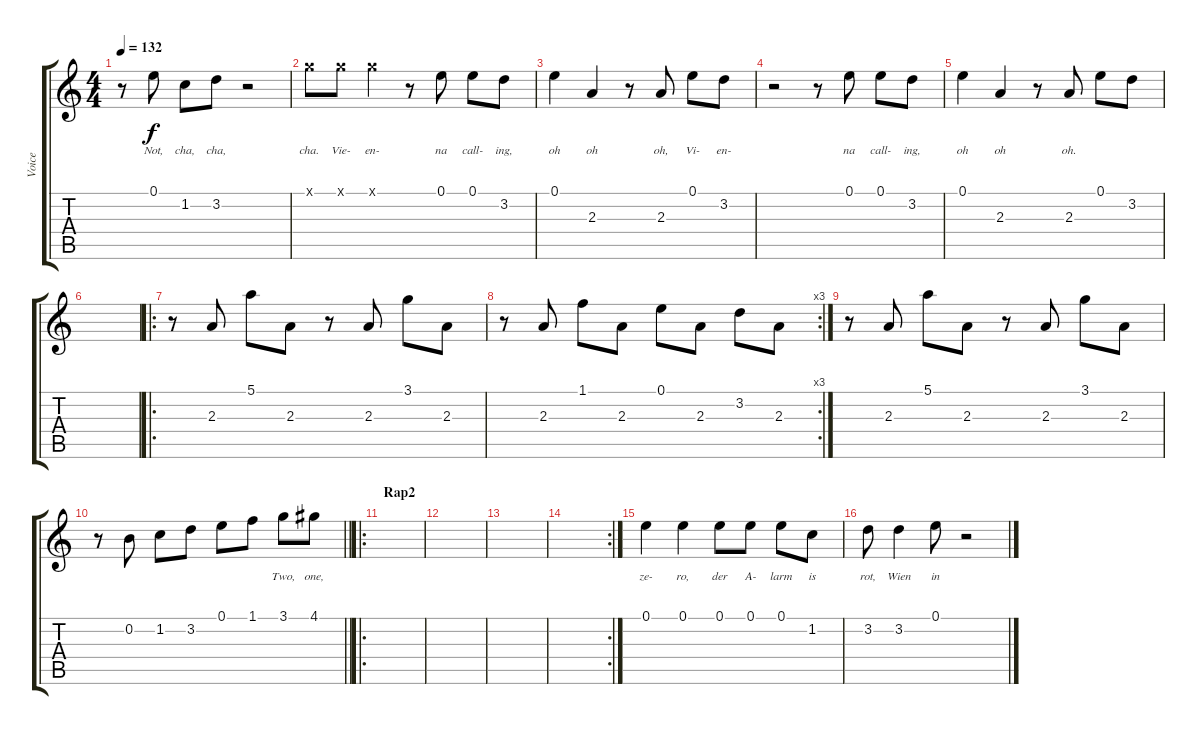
\track ("Voice" "Voice") {instrument electricguitarclean}
\staff {score tabs}
\tuning (E4 B3 G3 D3 A2 E2) {hide}
\ts (4 4)
\tempo 132
\clef g2
\ks c
r.8{dy f} 0.1.8{lyrics (0 "Not,") lyrics (1 "") lyrics (2 "") lyrics (3 "") lyrics (4 "")} 1.2.8{lyrics (0 "cha,") lyrics (1 "") lyrics (2 "") lyrics (3 "") lyrics (4 "")} 3.2.8{lyrics (0 "cha,") lyrics (1 "") lyrics (2 "") lyrics (3 "") lyrics (4 "")} r.2 |
3.1{x}.8{lyrics (0 "cha.") lyrics (1 "") lyrics (2 "") lyrics (3 "") lyrics (4 "")} 3.1{x}.8{lyrics (0 "Vie-") lyrics (1 "") lyrics (2 "") lyrics (3 "") lyrics (4 "")} 3.1{x}.4{lyrics (0 "en-") lyrics (1 "") lyrics (2 "") lyrics (3 "") lyrics (4 "")} r.8 0.1.8{lyrics (0 "na") lyrics (1 "") lyrics (2 "") lyrics (3 "") lyrics (4 "")} 0.1.8{lyrics (0 "call-") lyrics (1 "") lyrics (2 "") lyrics (3 "") lyrics (4 "")} 3.2.8{lyrics (0 "ing,") lyrics (1 "") lyrics (2 "") lyrics (3 "") lyrics (4 "")} |
0.1.4{lyrics (0 "oh") lyrics (1 "") lyrics (2 "") lyrics (3 "") lyrics (4 "")} 2.3.4{lyrics (0 "oh") lyrics (1 "") lyrics (2 "") lyrics (3 "") lyrics (4 "")} r.8 2.3.8{lyrics (0 "oh,") lyrics (1 "") lyrics (2 "") lyrics (3 "") lyrics (4 "")} 0.1.8{lyrics (0 "Vi-") lyrics (1 "") lyrics (2 "") lyrics (3 "") lyrics (4 "")} 3.2.8{lyrics (0 "en-") lyrics (1 "") lyrics (2 "") lyrics (3 "") lyrics (4 "")} |
r.2 r.8 0.1.8{lyrics (0 "na") lyrics (1 "") lyrics (2 "") lyrics (3 "") lyrics (4 "")} 0.1.8{lyrics (0 "call-") lyrics (1 "") lyrics (2 "") lyrics (3 "") lyrics (4 "")} 3.2.8{lyrics (0 "ing,") lyrics (1 "") lyrics (2 "") lyrics (3 "") lyrics (4 "")} |
0.1.4{lyrics (0 "oh") lyrics (1 "") lyrics (2 "") lyrics (3 "") lyrics (4 "")} 2.3.4{lyrics (0 "oh") lyrics (1 "") lyrics (2 "") lyrics (3 "") lyrics (4 "")} r.8 2.3.8{lyrics (0 "oh.") lyrics (1 "") lyrics (2 "") lyrics (3 "") lyrics (4 "")} 0.1.8{lyrics (0 "") lyrics (1 "") lyrics (2 "") lyrics (3 "") lyrics (4 "")} 3.2.8{lyrics (0 "") lyrics (1 "") lyrics (2 "") lyrics (3 "") lyrics (4 "")} |
|
\ro
r.8 2.3.8{lyrics (0 "") lyrics (1 "") lyrics (2 "") lyrics (3 "") lyrics (4 "")} 5.1.8{lyrics (0 "") lyrics (1 "") lyrics (2 "") lyrics (3 "") lyrics (4 "")} 2.3.8{lyrics (0 "") lyrics (1 "") lyrics (2 "") lyrics (3 "") lyrics (4 "")} r.8 2.3.8{lyrics (0 "") lyrics (1 "") lyrics (2 "") lyrics (3 "") lyrics (4 "")} 3.1.8{lyrics (0 "") lyrics (1 "") lyrics (2 "") lyrics (3 "") lyrics (4 "")} 2.3.8{lyrics (0 "") lyrics (1 "") lyrics (2 "") lyrics (3 "") lyrics (4 "")} |
\rc 3
r.8 2.3.8{lyrics (0 "") lyrics (1 "") lyrics (2 "") lyrics (3 "") lyrics (4 "")} 1.1.8{lyrics (0 "") lyrics (1 "") lyrics (2 "") lyrics (3 "") lyrics (4 "")} 2.3.8{lyrics (0 "") lyrics (1 "") lyrics (2 "") lyrics (3 "") lyrics (4 "")} 0.1.8{lyrics (0 "") lyrics (1 "") lyrics (2 "") lyrics (3 "") lyrics (4 "")} 2.3.8{lyrics (0 "") lyrics (1 "") lyrics (2 "") lyrics (3 "") lyrics (4 "")} 3.2.8{lyrics (0 "") lyrics (1 "") lyrics (2 "") lyrics (3 "") lyrics (4 "")} 2.3.8{lyrics (0 "") lyrics (1 "") lyrics (2 "") lyrics (3 "") lyrics (4 "")} |
r.8 2.3.8{lyrics (0 "") lyrics (1 "") lyrics (2 "") lyrics (3 "") lyrics (4 "")} 5.1.8{lyrics (0 "") lyrics (1 "") lyrics (2 "") lyrics (3 "") lyrics (4 "")} 2.3.8{lyrics (0 "") lyrics (1 "") lyrics (2 "") lyrics (3 "") lyrics (4 "")} r.8 2.3.8{lyrics (0 "") lyrics (1 "") lyrics (2 "") lyrics (3 "") lyrics (4 "")} 3.1.8{lyrics (0 "") lyrics (1 "") lyrics (2 "") lyrics (3 "") lyrics (4 "")} 2.3.8{lyrics (0 "") lyrics (1 "") lyrics (2 "") lyrics (3 "") lyrics (4 "")} |
\barLineRight lightlight
r.8 0.2.8{lyrics (0 "") lyrics (1 "") lyrics (2 "") lyrics (3 "") lyrics (4 "")} 1.2.8{lyrics (0 "") lyrics (1 "") lyrics (2 "") lyrics (3 "") lyrics (4 "")} 3.2.8{lyrics (0 "") lyrics (1 "") lyrics (2 "") lyrics (3 "") lyrics (4 "")} 0.1.8{lyrics (0 "") lyrics (1 "") lyrics (2 "") lyrics (3 "") lyrics (4 "")} 1.1.8{lyrics (0 "") lyrics (1 "") lyrics (2 "") lyrics (3 "") lyrics (4 "")} 3.1.8{lyrics (0 "Two,") lyrics (1 "") lyrics (2 "") lyrics (3 "") lyrics (4 "")} 4.1.8{lyrics (0 "one,") lyrics (1 "") lyrics (2 "") lyrics (3 "") lyrics (4 "")} |
\ro
\section ("" "Rap2")
|
|
|
\rc 2
|
0.1.4{lyrics (0 "ze-") lyrics (1 "") lyrics (2 "") lyrics (3 "") lyrics (4 "")} 0.1.4{lyrics (0 "ro,") lyrics (1 "") lyrics (2 "") lyrics (3 "") lyrics (4 "")} 0.1.8{lyrics (0 "der") lyrics (1 "") lyrics (2 "") lyrics (3 "") lyrics (4 "")} 0.1.8{lyrics (0 "A-") lyrics (1 "") lyrics (2 "") lyrics (3 "") lyrics (4 "")} 0.1.8{lyrics (0 "larm") lyrics (1 "") lyrics (2 "") lyrics (3 "") lyrics (4 "")} 1.2.8{lyrics (0 "is") lyrics (1 "") lyrics (2 "") lyrics (3 "") lyrics (4 "")} |
3.2.8{lyrics (0 "rot,") lyrics (1 "") lyrics (2 "") lyrics (3 "") lyrics (4 "")} 3.2.4{lyrics (0 "Wien") lyrics (1 "") lyrics (2 "") lyrics (3 "") lyrics (4 "")} 0.1.8{lyrics (0 "in") lyrics (1 "") lyrics (2 "") lyrics (3 "") lyrics (4 "")} r.2
